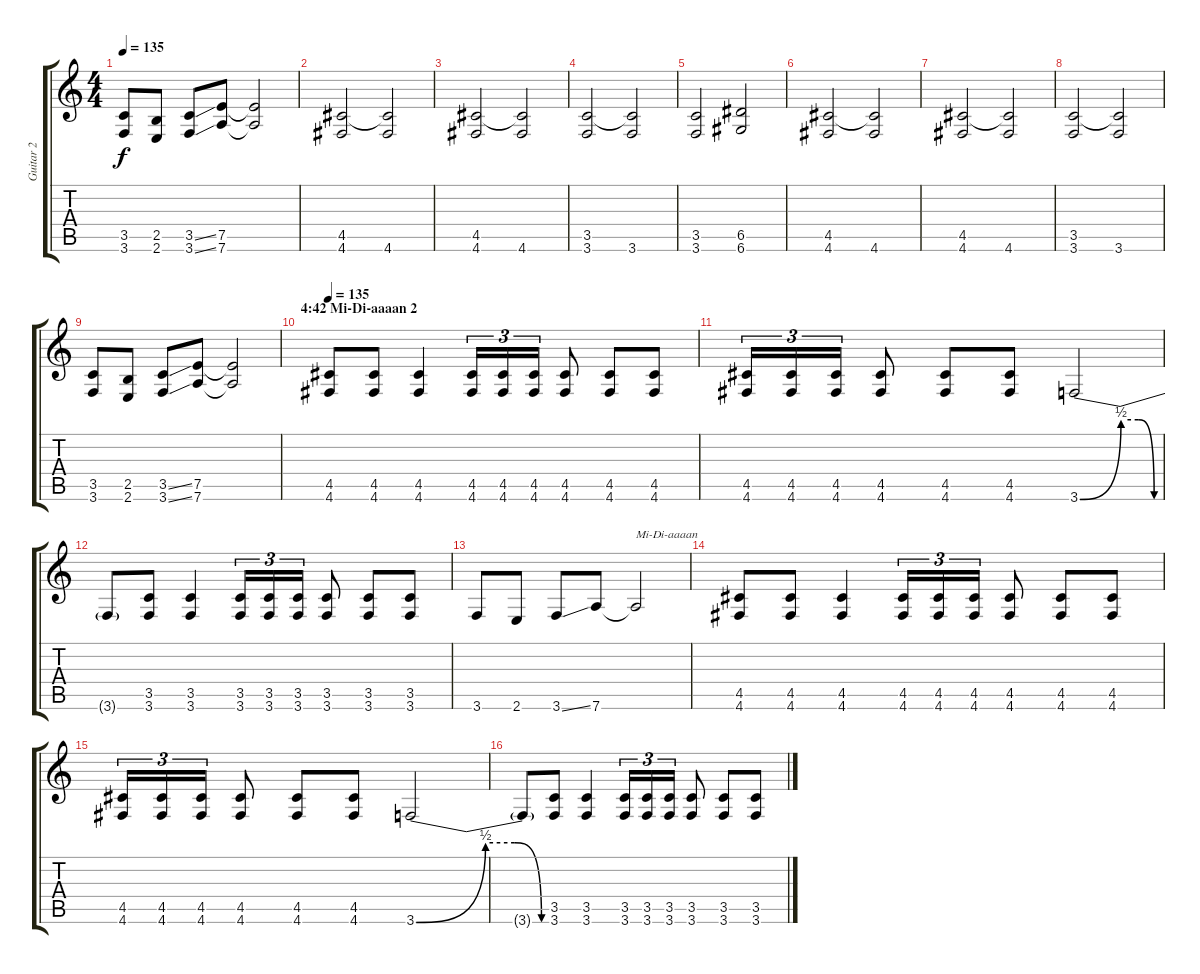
\track ("Guitar 2" "Guitar 2") {instrument distortionguitar}
\staff {score tabs}
\tuning (E4 B3 G3 D3 A2 D2) {hide}
\ts (4 4)
\tempo 135
\clef g2
\ks c
(3.5 3.6).8{dy f} (2.5 2.6).8 (3.5{ss} 3.6{ss}).8 (7.5 7.6).8 (7.5{t} 7.6{t}).2 |
(4.5 4.6).2 (4.5{t} 4.6).2 |
(4.5 4.6).2 (4.5{t} 4.6).2 |
(3.5 3.6).2 (3.5{t} 3.6).2 |
(3.5 3.6).2 (6.5 6.6).2 |
(4.5 4.6).2 (4.5{t} 4.6).2 |
(4.5 4.6).2 (4.5{t} 4.6).2 |
(3.5 3.6).2 (3.5{t} 3.6).2 |
(3.5 3.6).8 (2.5 2.6).8 (3.5{ss} 3.6{ss}).8 (7.5 7.6).8 (7.5{t} 7.6{t}).2 |
\section ("" "4:42 Mi-Di-aaaan 2")
\tempo 135
(4.5 4.6).8 (4.5 4.6).8 (4.5 4.6).4 (4.5 4.6).16{tu (3 2)} (4.5 4.6).16{tu (3 2)} (4.5 4.6).16{tu (3 2)} (4.5 4.6).8 (4.5 4.6).8 (4.5 4.6).8 |
(4.5 4.6).16{tu (3 2)} (4.5 4.6).16{tu (3 2)} (4.5 4.6).16{tu (3 2)} (4.5 4.6).8 (4.5 4.6).8 (4.5 4.6).8 3.6{be (custom 0 0 31 2 44 2 56 0 60 0)}.2 |
3.6{t}.8 (3.5 3.6).8 (3.5 3.6).4 (3.5 3.6).16{tu (3 2)} (3.5 3.6).16{tu (3 2)} (3.5 3.6).16{tu (3 2)} (3.5 3.6).8 (3.5 3.6).8 (3.5 3.6).8 |
3.6.8 2.6.8 3.6{ss}.8 7.6.8 7.6{t}.2{txt "Mi-Di-aaaan"} |
(4.5 4.6).8 (4.5 4.6).8 (4.5 4.6).4 (4.5 4.6).16{tu (3 2)} (4.5 4.6).16{tu (3 2)} (4.5 4.6).16{tu (3 2)} (4.5 4.6).8 (4.5 4.6).8 (4.5 4.6).8 |
(4.5 4.6).16{tu (3 2)} (4.5 4.6).16{tu (3 2)} (4.5 4.6).16{tu (3 2)} (4.5 4.6).8 (4.5 4.6).8 (4.5 4.6).8 3.6{be (custom 0 0 31 2 44 2 56 0 60 0)}.2 |
3.6{t}.8 (3.5 3.6).8 (3.5 3.6).4 (3.5 3.6).16{tu (3 2)} (3.5 3.6).16{tu (3 2)} (3.5 3.6).16{tu (3 2)} (3.5 3.6).8 (3.5 3.6).8 (3.5 3.6).8
